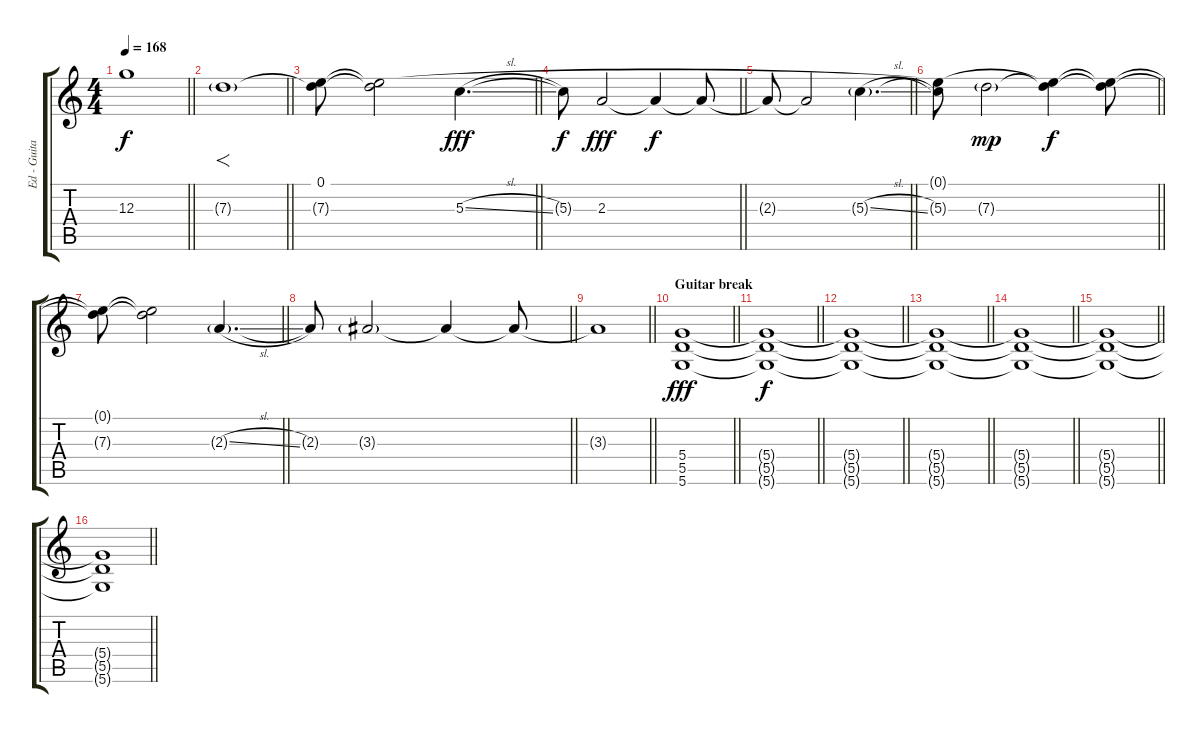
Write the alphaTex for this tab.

\track ("Ed - Guitar" "Ed - Guita") {instrument overdrivenguitar}
\staff {score tabs}
\tuning (E4 B3 G3 D3 A2 D2) {hide}
\ts (4 4)
\tempo 168
\clef g2
\barLineRight lightlight
\ks c
12.3{t}.1{dy f} |
\barLineRight lightlight
7.3{g}.1{f instrument overdrivenguitar} |
\barLineRight lightlight
(0.1 7.3{t}).8 (0.1{t} 7.3{t}).2 5.3{sl}.4{d dy fff} |
\barLineRight lightlight
5.3{t}.8{dy f} 2.3.2{dy fff} 2.3{t}.4{dy f} 2.3{t}.8 |
\barLineRight lightlight
2.3{t}.8 2.3{t}.2 5.3{sl g}.4{d} |
\barLineRight lightlight
(0.1{t} 5.3{t}).8 7.3{g}.2{dy mp} (0.1{t} 7.3{t}).4{dy f} (0.1{t} 7.3{t}).8 |
\barLineRight lightlight
(0.1{t} 7.3{t}).8 (0.1{t} 7.3{t}).2 2.3{sl g}.4{d} |
\barLineRight lightlight
2.3{t}.8 3.3{g}.2 3.3{t}.4 3.3{t}.8 |
\barLineRight lightlight
3.3{t}.1 |
\section ("" "Guitar break")
\barLineRight lightlight
(5.4 5.5 5.6).1{dy fff volume 4} |
\barLineRight lightlight
(5.4{t} 5.5{t} 5.6{t}).1{dy f volume 6} |
\barLineRight lightlight
(5.4{t} 5.5{t} 5.6{t}).1{volume 7} |
\barLineRight lightlight
(5.4{t} 5.5{t} 5.6{t}).1{volume 8} |
\barLineRight lightlight
(5.4{t} 5.5{t} 5.6{t}).1{volume 10} |
\barLineRight lightlight
(5.4{t} 5.5{t} 5.6{t}).1{volume 12} |
\barLineRight lightlight
(5.4{t} 5.5{t} 5.6{t}).1{volume 14}
